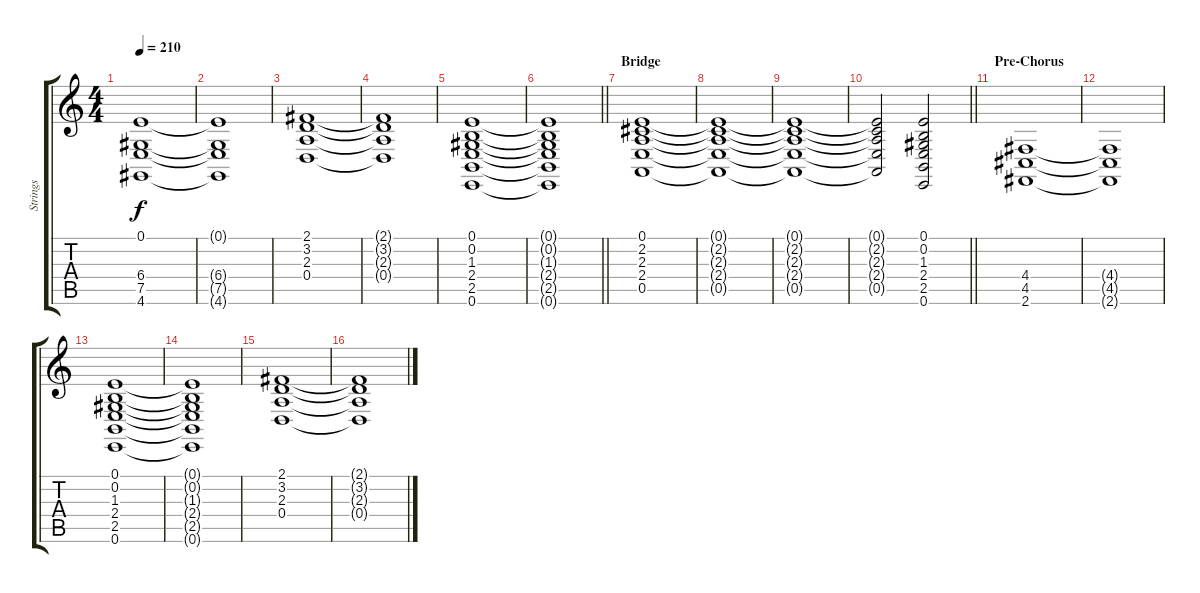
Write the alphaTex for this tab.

\track ("Strings" "Strings") {instrument stringensemble1}
\staff {score tabs}
\tuning (E4 B3 G3 D3 A2 E2) {hide}
\ts (4 4)
\tempo 210
\clef g2
\ks c
(0.1{t} 6.4 7.5 4.6).1{dy f} |
(0.1{t} 6.4{t} 7.5{t} 4.6{t}).1 |
(2.1 3.2 2.3 0.4).1 |
(2.1{t} 3.2{t} 2.3{t} 0.4{t}).1 |
(0.1 0.2 1.3 2.4 2.5 0.6).1 |
\barLineRight lightlight
(0.1{t} 0.2{t} 1.3{t} 2.4{t} 2.5{t} 0.6{t}).1 |
\section ("" "Bridge")
(0.1 2.2 2.3 2.4 0.5).1 |
(0.1{t} 2.2{t} 2.3{t} 2.4{t} 0.5{t}).1 |
(0.1{t} 2.2{t} 2.3{t} 2.4{t} 0.5{t}).1 |
\barLineRight lightlight
(0.1{t} 2.2{t} 2.3{t} 2.4{t} 0.5{t}).2 (0.1 0.2 1.3 2.4 2.5 0.6).2 |
\section ("" "Pre-Chorus")
(4.4 4.5 2.6).1 |
(4.4{t} 4.5{t} 2.6{t}).1 |
(0.1 0.2 1.3 2.4 2.5 0.6).1 |
(0.1{t} 0.2{t} 1.3{t} 2.4{t} 2.5{t} 0.6{t}).1 |
(2.1 3.2 2.3 0.4).1 |
(2.1{t} 3.2{t} 2.3{t} 0.4{t}).1
